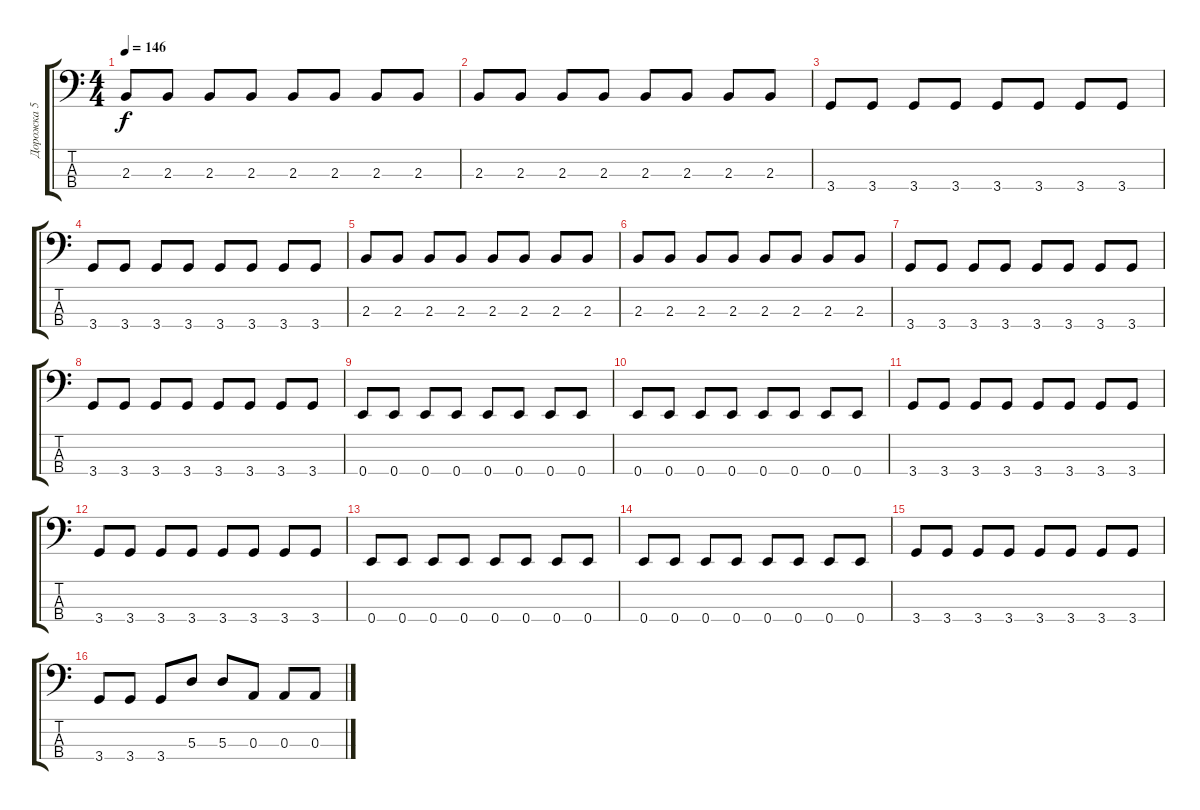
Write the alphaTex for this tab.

\track ("Дорожка 5" "Дорожка 5") {instrument electricbassfinger}
\staff {score tabs}
\tuning (G2 D2 A1 E1) {hide}
\ts (4 4)
\tempo 146
\clef f4
\ks c
2.3.8{dy f} 2.3.8 2.3.8 2.3.8 2.3.8 2.3.8 2.3.8 2.3.8 |
2.3.8 2.3.8 2.3.8 2.3.8 2.3.8 2.3.8 2.3.8 2.3.8 |
3.4.8 3.4.8 3.4.8 3.4.8 3.4.8 3.4.8 3.4.8 3.4.8 |
3.4.8 3.4.8 3.4.8 3.4.8 3.4.8 3.4.8 3.4.8 3.4.8 |
2.3.8 2.3.8 2.3.8 2.3.8 2.3.8 2.3.8 2.3.8 2.3.8 |
2.3.8 2.3.8 2.3.8 2.3.8 2.3.8 2.3.8 2.3.8 2.3.8 |
3.4.8 3.4.8 3.4.8 3.4.8 3.4.8 3.4.8 3.4.8 3.4.8 |
3.4.8 3.4.8 3.4.8 3.4.8 3.4.8 3.4.8 3.4.8 3.4.8 |
0.4.8 0.4.8 0.4.8 0.4.8 0.4.8 0.4.8 0.4.8 0.4.8 |
0.4.8 0.4.8 0.4.8 0.4.8 0.4.8 0.4.8 0.4.8 0.4.8 |
3.4.8 3.4.8 3.4.8 3.4.8 3.4.8 3.4.8 3.4.8 3.4.8 |
3.4.8 3.4.8 3.4.8 3.4.8 3.4.8 3.4.8 3.4.8 3.4.8 |
0.4.8 0.4.8 0.4.8 0.4.8 0.4.8 0.4.8 0.4.8 0.4.8 |
0.4.8 0.4.8 0.4.8 0.4.8 0.4.8 0.4.8 0.4.8 0.4.8 |
3.4.8 3.4.8 3.4.8 3.4.8 3.4.8 3.4.8 3.4.8 3.4.8 |
3.4.8 3.4.8 3.4.8 5.3.8 5.3.8 0.3.8 0.3.8 0.3.8
